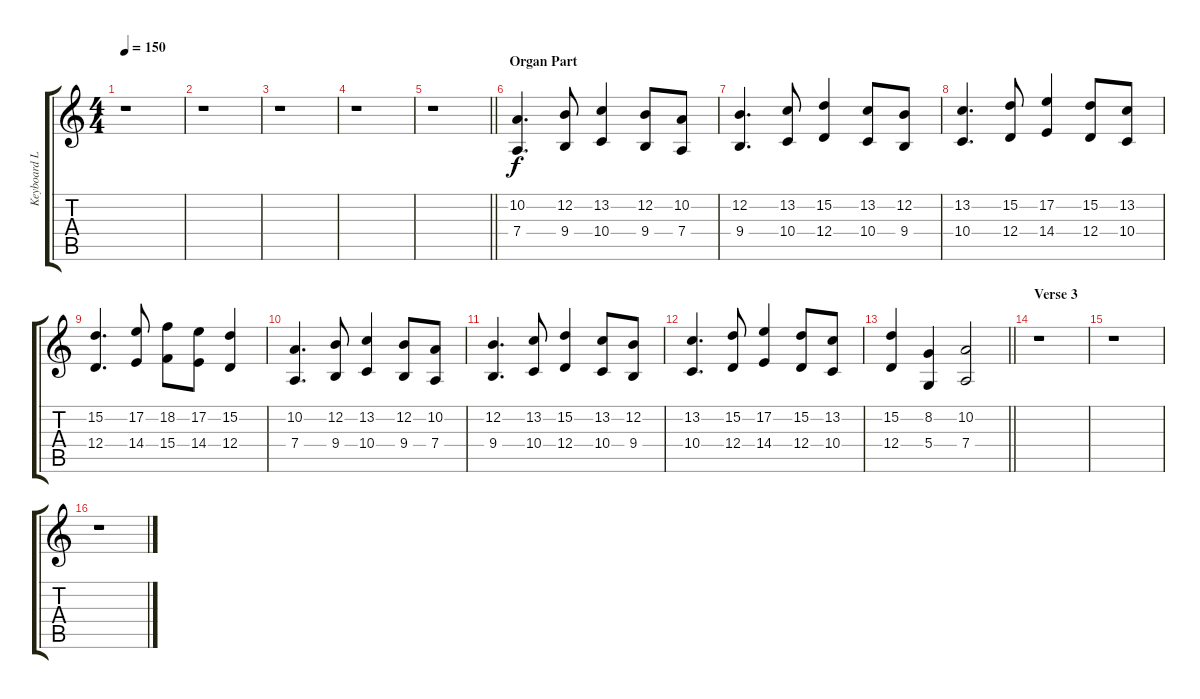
\track ("Keyboard Lead" "Keyboard L") {instrument harpsichord}
\staff {score tabs}
\tuning (E4 B3 G3 D3 A2 E2) {hide}
\ts (4 4)
\tempo 150
\clef g2
\ks c
r.1{dy mf} |
r.1 |
r.1 |
r.1 |
\barLineRight lightlight
r.1 |
\section ("" "Organ Part")
(10.2 7.4).4{d dy f instrument churchorgan} (12.2 9.4).8 (13.2 10.4).4 (12.2 9.4).8 (10.2 7.4).8 |
(12.2 9.4).4{d} (13.2 10.4).8 (15.2 12.4).4 (13.2 10.4).8 (12.2 9.4).8 |
(13.2 10.4).4{d} (15.2 12.4).8 (17.2 14.4).4 (15.2 12.4).8 (13.2 10.4).8 |
(15.2 12.4).4{d} (17.2 14.4).8 (18.2 15.4).8 (17.2 14.4).8 (15.2 12.4).4 |
(10.2 7.4).4{d} (12.2 9.4).8 (13.2 10.4).4 (12.2 9.4).8 (10.2 7.4).8 |
(12.2 9.4).4{d} (13.2 10.4).8 (15.2 12.4).4 (13.2 10.4).8 (12.2 9.4).8 |
(13.2 10.4).4{d} (15.2 12.4).8 (17.2 14.4).4 (15.2 12.4).8 (13.2 10.4).8 |
\barLineRight lightlight
(15.2 12.4).4 (8.2 5.4).4 (10.2 7.4).2 |
\section ("" "Verse 3")
r.1 |
r.1 |
r.1
